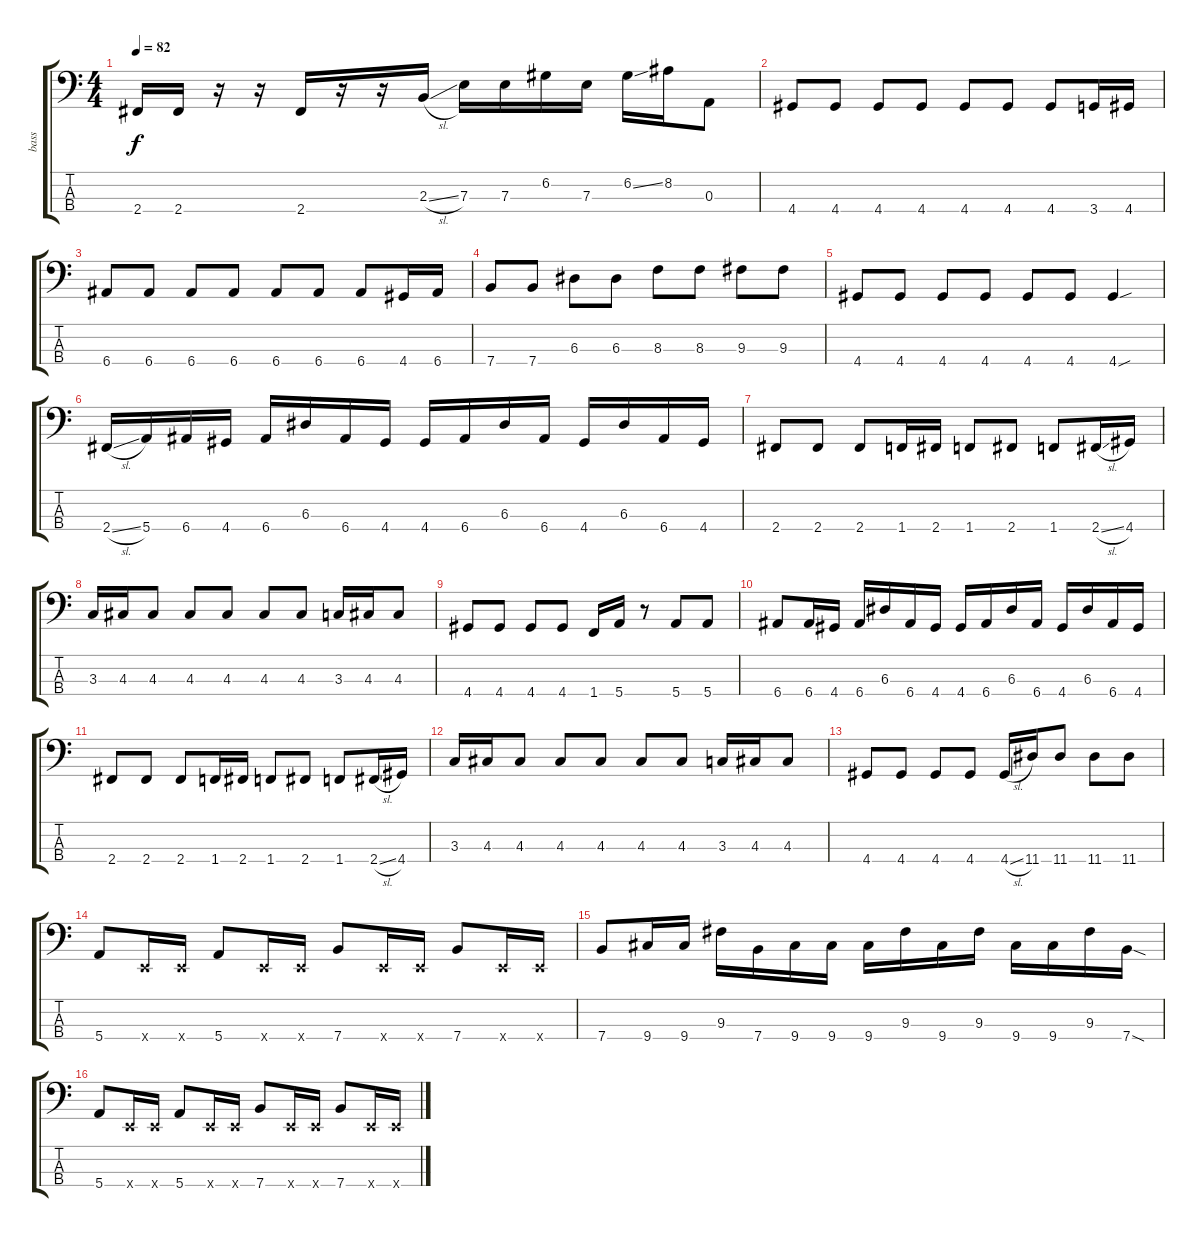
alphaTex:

\track ("bass" "bass") {instrument electricbasspick}
\staff {score tabs}
\tuning (G2 D2 A1 E1) {hide}
\ts (4 4)
\tempo 82
\clef f4
\ks c
2.4.16{dy f} 2.4.16 r.16 r.16 2.4.16 r.16 r.16 2.3{sl}.16 7.3.16 7.3.16 6.2.16 7.3.16 6.2{ss}.16 8.2.16 0.3.8 |
4.4.8 4.4.8 4.4.8 4.4.8 4.4.8 4.4.8 4.4.8 3.4.16 4.4.16 |
6.4.8 6.4.8 6.4.8 6.4.8 6.4.8 6.4.8 6.4.8 4.4.16 6.4.16 |
7.4.8 7.4.8 6.3.8 6.3.8 8.3.8 8.3.8 9.3.8 9.3.8 |
4.4.8 4.4.8 4.4.8 4.4.8 4.4.8 4.4.8 4.4{sou}.4 |
2.4{sl}.16 5.4.16 6.4.16 4.4.16 6.4.16 6.3.16 6.4.16 4.4.16 4.4.16 6.4.16 6.3.16 6.4.16 4.4.16 6.3.16 6.4.16 4.4.16 |
2.4.8 2.4.8 2.4.8 1.4.16 2.4.16 1.4.8 2.4.8 1.4.8 2.4{sl}.16 4.4.16 |
3.3.16 4.3.16 4.3.8 4.3.8 4.3.8 4.3.8 4.3.8 3.3.16 4.3.16 4.3.8 |
4.4.8 4.4.8 4.4.8 4.4.8 1.4.16 5.4.16 r.8 5.4.8 5.4.8 |
6.4.8 6.4.16 4.4.16 6.4.16 6.3.16 6.4.16 4.4.16 4.4.16 6.4.16 6.3.16 6.4.16 4.4.16 6.3.16 6.4.16 4.4.16 |
2.4.8 2.4.8 2.4.8 1.4.16 2.4.16 1.4.8 2.4.8 1.4.8 2.4{sl}.16 4.4.16 |
3.3.16 4.3.16 4.3.8 4.3.8 4.3.8 4.3.8 4.3.8 3.3.16 4.3.16 4.3.8 |
4.4.8 4.4.8 4.4.8 4.4.8 4.4{sl}.16 11.4.16 11.4.8 11.4.8 11.4.8 |
5.4.8 0.4{x}.16 0.4{x}.16 5.4.8 0.4{x}.16 0.4{x}.16 7.4.8 0.4{x}.16 0.4{x}.16 7.4.8 0.4{x}.16 0.4{x}.16 |
7.4.8 9.4.16 9.4.16 9.3.16 7.4.16 9.4.16 9.4.16 9.4.16 9.3.16 9.4.16 9.3.16 9.4.16 9.4.16 9.3.16 7.4{sod}.16 |
5.4.8 0.4{x}.16 0.4{x}.16 5.4.8 0.4{x}.16 0.4{x}.16 7.4.8 0.4{x}.16 0.4{x}.16 7.4.8 0.4{x}.16 0.4{x}.16
